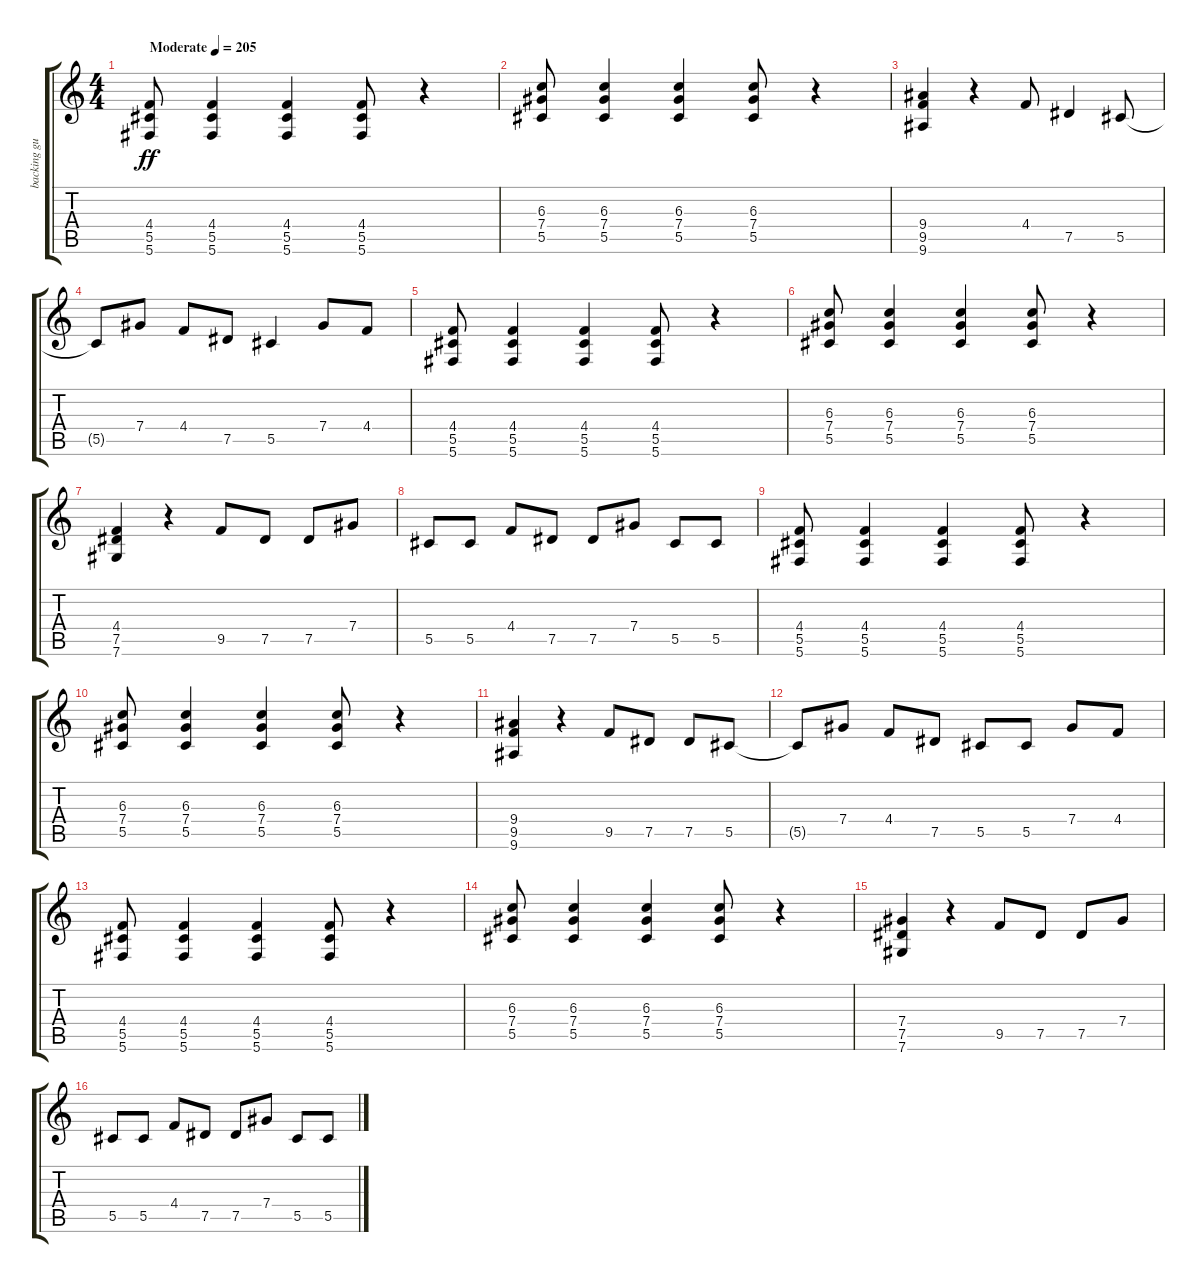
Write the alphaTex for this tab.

\track ("backing guitar L " "backing gu") {instrument overdrivenguitar}
\staff {score tabs}
\tuning (Eb4 Bb3 Gb3 Db3 Ab2 Db2) {hide}
\ts (4 4)
\tempo (205 "Moderate")
\clef g2
\ks c
(4.4 5.5 5.6).8{dy ff instrument overdrivenguitar} (4.4 5.5 5.6).4 (4.4 5.5 5.6).4 (4.4 5.5 5.6).8 r.4 |
(6.3 7.4 5.5).8 (6.3 7.4 5.5).4 (6.3 7.4 5.5).4 (6.3 7.4 5.5).8 r.4 |
(9.4 9.5 9.6).4 r.4 4.4.8 7.5.4 5.5.8 |
5.5{t}.8 7.4.8 4.4.8 7.5.8 5.5.4 7.4.8 4.4.8 |
(4.4 5.5 5.6).8 (4.4 5.5 5.6).4 (4.4 5.5 5.6).4 (4.4 5.5 5.6).8 r.4 |
(6.3 7.4 5.5).8 (6.3 7.4 5.5).4 (6.3 7.4 5.5).4 (6.3 7.4 5.5).8 r.4 |
(4.4 7.5 7.6).4 r.4 9.5.8 7.5.8 7.5.8 7.4.8 |
5.5.8 5.5.8 4.4.8 7.5.8 7.5.8 7.4.8 5.5.8 5.5.8 |
(4.4 5.5 5.6).8 (4.4 5.5 5.6).4 (4.4 5.5 5.6).4 (4.4 5.5 5.6).8 r.4 |
(6.3 7.4 5.5).8 (6.3 7.4 5.5).4 (6.3 7.4 5.5).4 (6.3 7.4 5.5).8 r.4 |
(9.4 9.5 9.6).4 r.4 9.5.8 7.5.8 7.5.8 5.5.8 |
5.5{t}.8 7.4.8 4.4.8 7.5.8 5.5.8 5.5.8 7.4.8 4.4.8 |
(4.4 5.5 5.6).8 (4.4 5.5 5.6).4 (4.4 5.5 5.6).4 (4.4 5.5 5.6).8 r.4 |
(6.3 7.4 5.5).8 (6.3 7.4 5.5).4 (6.3 7.4 5.5).4 (6.3 7.4 5.5).8 r.4 |
(7.4 7.5 7.6).4 r.4 9.5.8 7.5.8 7.5.8 7.4.8 |
5.5.8 5.5.8 4.4.8 7.5.8 7.5.8 7.4.8 5.5.8 5.5.8
